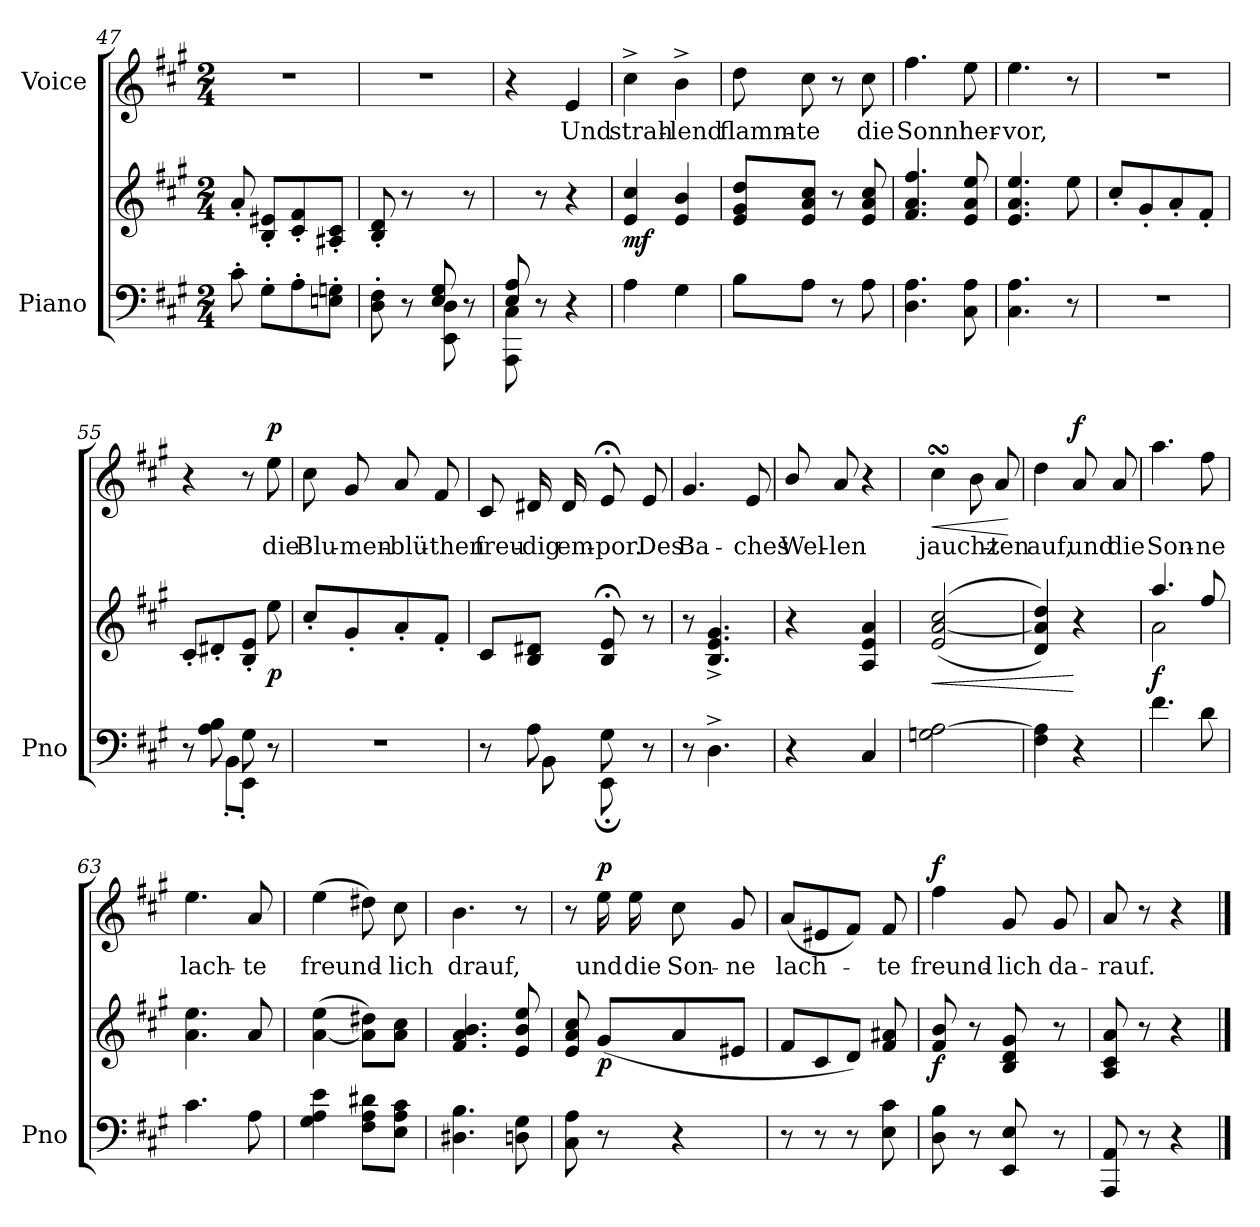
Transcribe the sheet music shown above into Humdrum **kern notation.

**kern	**kern	**dynam	**kern	**text	**dynam
*part2	*part2	*part2	*part1	*part1	*part1
*staff3	*staff2	*staff2/3	*staff1	*staff1	*staff1
*I"Piano	*	*	*I"Voice	*	*
*I'Pno	*	*	*	*	*
*clefF4	*clefG2	*	*clefG2	*	*
*k[f#c#g#]	*k[f#c#g#]	*	*k[f#c#g#]	*	*
*M2/4	*M2/4	*	*M2/4	*	*
=47	=47	=47	=47	=47	=47
8c#'\	8a'/	.	2r	.	.
8G#'\L	8B/'> 8e#X/'>L	.	.	.	.
8A'\	8c#/'> 8f#/'>	.	.	.	.
8En\' 8Gn\'J	8A#X/'> 8c#/'>J	.	.	.	.
=48	=48	=48	=48	=48	=48
*^	*	*	*	*	*
4ryy	8D\' 8F#\'	8B/'> 8d/'>	.	2r	.	.
.	8r	8r	.	.	.	.
8E/ 8G#/	8EE\ 8D\	8ryy	.	.	.	.
8ryy	8r	8r	.	.	.	.
=49	=49	=49	=49	=49	=49	=49
8E/ 8A/	8AAA\ 8C#\	8ryy	.	4r	.	.
4.ryy	8r	8r	.	.	.	.
.	4r	4r	.	4e/	Und	.
=50	=50	=50	=50	=50	=50	=50
!	!	!	!LO:DY:b	!	!	!
*v	*v	*	*	*	*	*
4A\	4e/ 4cc#/	mf	4cc#^\	strah-	.
4G#\	4e/ 4b/	.	4b^\	-lend	.
=51	=51	=51	=51	=51	=51
8B\L	8e/ 8g#/ 8dd/L	.	8dd\	flamm-	.
8A\J	8e/ 8a/ 8cc#/J	.	8cc#\	-te	.
8r	8r	.	8r	.	.
8A\	8e/ 8a/ 8cc#/	.	8cc#\	die	.
=52	=52	=52	=52	=52	=52
4.D\ 4.A\	4.f#/ 4.a/ 4.ff#/	.	4.ff#\	Sonn'	.
8C#\ 8A\	8e/ 8a/ 8ee/	.	8ee\	her-	.
=53	=53	=53	=53	=53	=53
4.C#\ 4.A\	4.e/ 4.a/ 4.ee/	.	4.ee\	-vor,	.
8r	8ee\	.	8r	.	.
=54	=54	=54	=54	=54	=54
2r	8cc#'/L	.	2r	.	.
.	8g#'/	.	.	.	.
.	8a'/	.	.	.	.
.	8f#'/J	.	.	.	.
=55	=55	=55	=55	=55	=55
*^	*	*	*	*	*
8ryy	8r	8c#'/L	.	4r	.	.
8A\ 8B\	8BB'\L	8d#X'/	.	.	.	.
8G#\	8EE'\J	8B/' 8e/'J	.	8r	.	.
!	!	!	!LO:DY:b	!	!	!LO:DY:b
8ryy	8r	8ee\	p	8ee\	die	p
*v	*v	*	*	*	*	*
=56	=56	=56	=56	=56	=56
2r	8cc#'/L	.	8cc#\	Blu-	.
.	8g#'/	.	8g#/	-men-	.
.	8a'/	.	8a/	-blü-	.
.	8f#'/J	.	8f#/	-then	.
=57	=57	=57	=57	=57	=57
*^	*^	*	*	*	*
8ryy	8r	8c#/L	4.ryy	.	8c#/	freu-	.
8A\	8BB\	8B/ 8d#X/J	.	.	16d#X/	-dig	.
.	.	.	.	.	16d#/	em-	.
8G#\	8EE;<\	8B/;< 8e/;<	.	.	8e;</	-por.	.
8ryy	8r	8r	8ryy	.	8e/	Des	.
*v	*v	*	*	*	*	*	*
*	*v	*v	*	*	*	*
=58	=58	=58	=58	=58	=58
8r	8r	.	4.g#/	Ba-	.
4.D^\	4.B/^ 4.e/^ 4.g#/^	.	.	.	.
.	.	.	8e/	-ches	.
=59	=59	=59	=59	=59	=59
4r	4r	.	8b/	Wel-	.
.	.	.	8a/	-len	.
4C#/	4A/ 4e/ 4a/	.	4r	.	.
=60	=60	=60	=60	=60	=60
!	!	!LO:HP:b	!	!	!LO:HP:b
2Gn\ [2A\	((2e/ [2a/ 2cc#/	<	4cc#sSsS\	jauchz-	<
.	.	.	8b\	.	.
.	.	.	8a/	-ten	.
.	.	.	.	.	[
=61	=61	=61	=61	=61	=61
4F#\ 4A\]	4d/ 4a/] 4dd/))	.	4dd\	auf,	.
!	!	!	!	!	!LO:DY:b
4r	4r	[	8a/	und	f
.	.	.	8a/	die	.
=62	=62	=62	=62	=62	=62
*	*^	*	*	*	*
!	!	!	!LO:DY:b	!	!	!
4.f#\	4.aa/	2a\	f	4.aa\	Son-	.
8d\	8ff#/	.	.	8ff#\	-ne	.
*	*v	*v	*	*	*	*
=63	=63	=63	=63	=63	=63
4.c#\	4.a\ 4.ee\	.	4.ee\	lach-	.
8A\	8a/	.	8a/	-te	.
=64	=64	=64	=64	=64	=64
4G#\ 4A\ 4e\	([4a\ 4ee\	.	(4ee\	freund-	.
8F#\ 8A\ 8d#X\L	8a\] 8dd#X\L)	.	8dd#X\)	.	.
8E\ 8A\ 8c#\J	8a\ 8cc#\J	.	8cc#\	-lich	.
=65	=65	=65	=65	=65	=65
4.D#X\ 4.B\	4.f#/ 4.a/ 4.b/	.	4.b\	drauf,	.
8Dn\ 8G#\	8e/ 8b/ 8ee/	.	8r	.	.
=66	=66	=66	=66	=66	=66
8C#\ 8A\	8e/ 8a/ 8cc#/	.	8r	.	.
!	!	!LO:DY:b	!	!	!LO:DY:b
8r	(8g#/L	p	16ee\	und	p
.	.	.	16ee\	die	.
4r	8a/	.	8cc#\	Son-	.
.	8e#X/J	.	8g#/	-ne	.
=67	=67	=67	=67	=67	=67
8r	8f#/L	.	(8a/L	lach-	.
8r	8c#/	.	8e#X/	.	.
8r	8d/J)	.	8f#/J)	.	.
8E\ 8c#\	8f#/ 8a#X/	.	8f#/	-te	.
=68	=68	=68	=68	=68	=68
!	!	!LO:DY:b	!	!	!LO:DY:b
8D\ 8B\	8f#/ 8b/	f	4ff#\	freund-	f
8r	8r	.	.	.	.
8EE/ 8E/	8B/ 8d/ 8g#/	.	8g#/	-lich	.
8r	8r	.	8g#/	da-	.
=69	=69	=69	=69	=69	=69
8AAA/ 8AA/	8A/ 8c#/ 8a/	.	8a/	-rauf.	.
8r	8r	.	8r	.	.
4r	4r	.	4r	.	.
==	==	==	==	==	==
*-	*-	*-	*-	*-	*-
